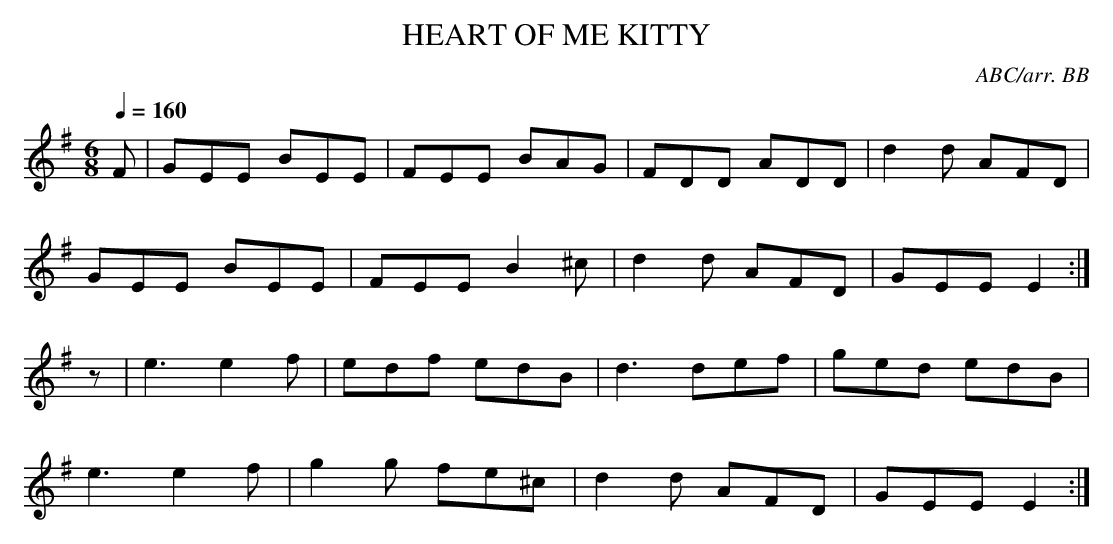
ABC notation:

X:1
T:HEART OF ME KITTY
C:ABC/arr. BB
Q:1/4=160
L:1/8
M:6/8
K:Em % source key = Am
F|GEE BEE|FEE BAG|FDD ADD|d2d AFD|
GEE BEE|FEE B2^c|d2d AFD|GEE E2 :|
z|e3 e2f|edf edB|d3 def|ged edB|
e3 e2f|g2g fe^c|d2d AFD|GEE E2:|
